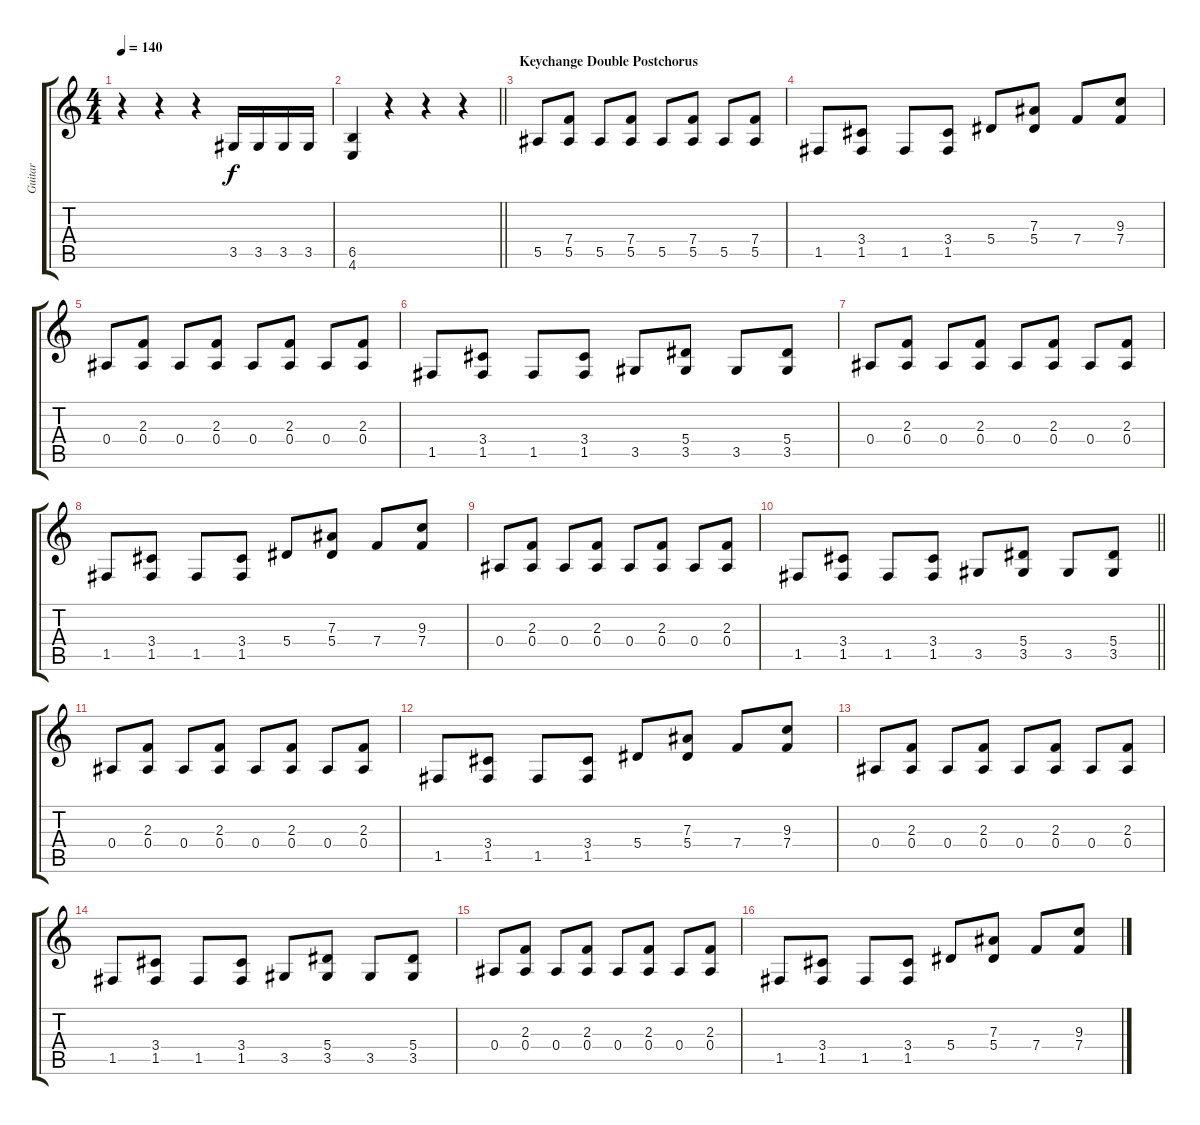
\track ("Guitar" "Guitar") {instrument distortionguitar}
\staff {score tabs}
\tuning (C4 G3 Eb3 Bb2 F2 C2) {hide}
\ts (4 4)
\tempo 140
\clef g2
\ks c
r.4{dy f} r.4 r.4 3.5.16 3.5.16 3.5.16 3.5.16 |
\barLineRight lightlight
(6.5 4.6).4 r.4 r.4 r.4 |
\section ("" "Keychange Double Postchorus")
5.5.8 (7.4 5.5).8 5.5.8 (7.4 5.5).8 5.5.8 (7.4 5.5).8 5.5.8 (7.4 5.5).8 |
1.5.8 (3.4 1.5).8 1.5.8 (3.4 1.5).8 5.4.8 (7.3 5.4).8 7.4.8 (9.3 7.4).8 |
0.4.8 (2.3 0.4).8 0.4.8 (2.3 0.4).8 0.4.8 (2.3 0.4).8 0.4.8 (2.3 0.4).8 |
1.5.8 (3.4 1.5).8 1.5.8 (3.4 1.5).8 3.5.8 (5.4 3.5).8 3.5.8 (5.4 3.5).8 |
0.4.8 (2.3 0.4).8 0.4.8 (2.3 0.4).8 0.4.8 (2.3 0.4).8 0.4.8 (2.3 0.4).8 |
1.5.8 (3.4 1.5).8 1.5.8 (3.4 1.5).8 5.4.8 (7.3 5.4).8 7.4.8 (9.3 7.4).8 |
0.4.8 (2.3 0.4).8 0.4.8 (2.3 0.4).8 0.4.8 (2.3 0.4).8 0.4.8 (2.3 0.4).8 |
\barLineRight lightlight
1.5.8 (3.4 1.5).8 1.5.8 (3.4 1.5).8 3.5.8 (5.4 3.5).8 3.5.8 (5.4 3.5).8 |
0.4.8 (2.3 0.4).8 0.4.8 (2.3 0.4).8 0.4.8 (2.3 0.4).8 0.4.8 (2.3 0.4).8 |
1.5.8 (3.4 1.5).8 1.5.8 (3.4 1.5).8 5.4.8 (7.3 5.4).8 7.4.8 (9.3 7.4).8 |
0.4.8 (2.3 0.4).8 0.4.8 (2.3 0.4).8 0.4.8 (2.3 0.4).8 0.4.8 (2.3 0.4).8 |
1.5.8 (3.4 1.5).8 1.5.8 (3.4 1.5).8 3.5.8 (5.4 3.5).8 3.5.8 (5.4 3.5).8 |
0.4.8 (2.3 0.4).8 0.4.8 (2.3 0.4).8 0.4.8 (2.3 0.4).8 0.4.8 (2.3 0.4).8 |
1.5.8 (3.4 1.5).8 1.5.8 (3.4 1.5).8 5.4.8 (7.3 5.4).8 7.4.8 (9.3 7.4).8
